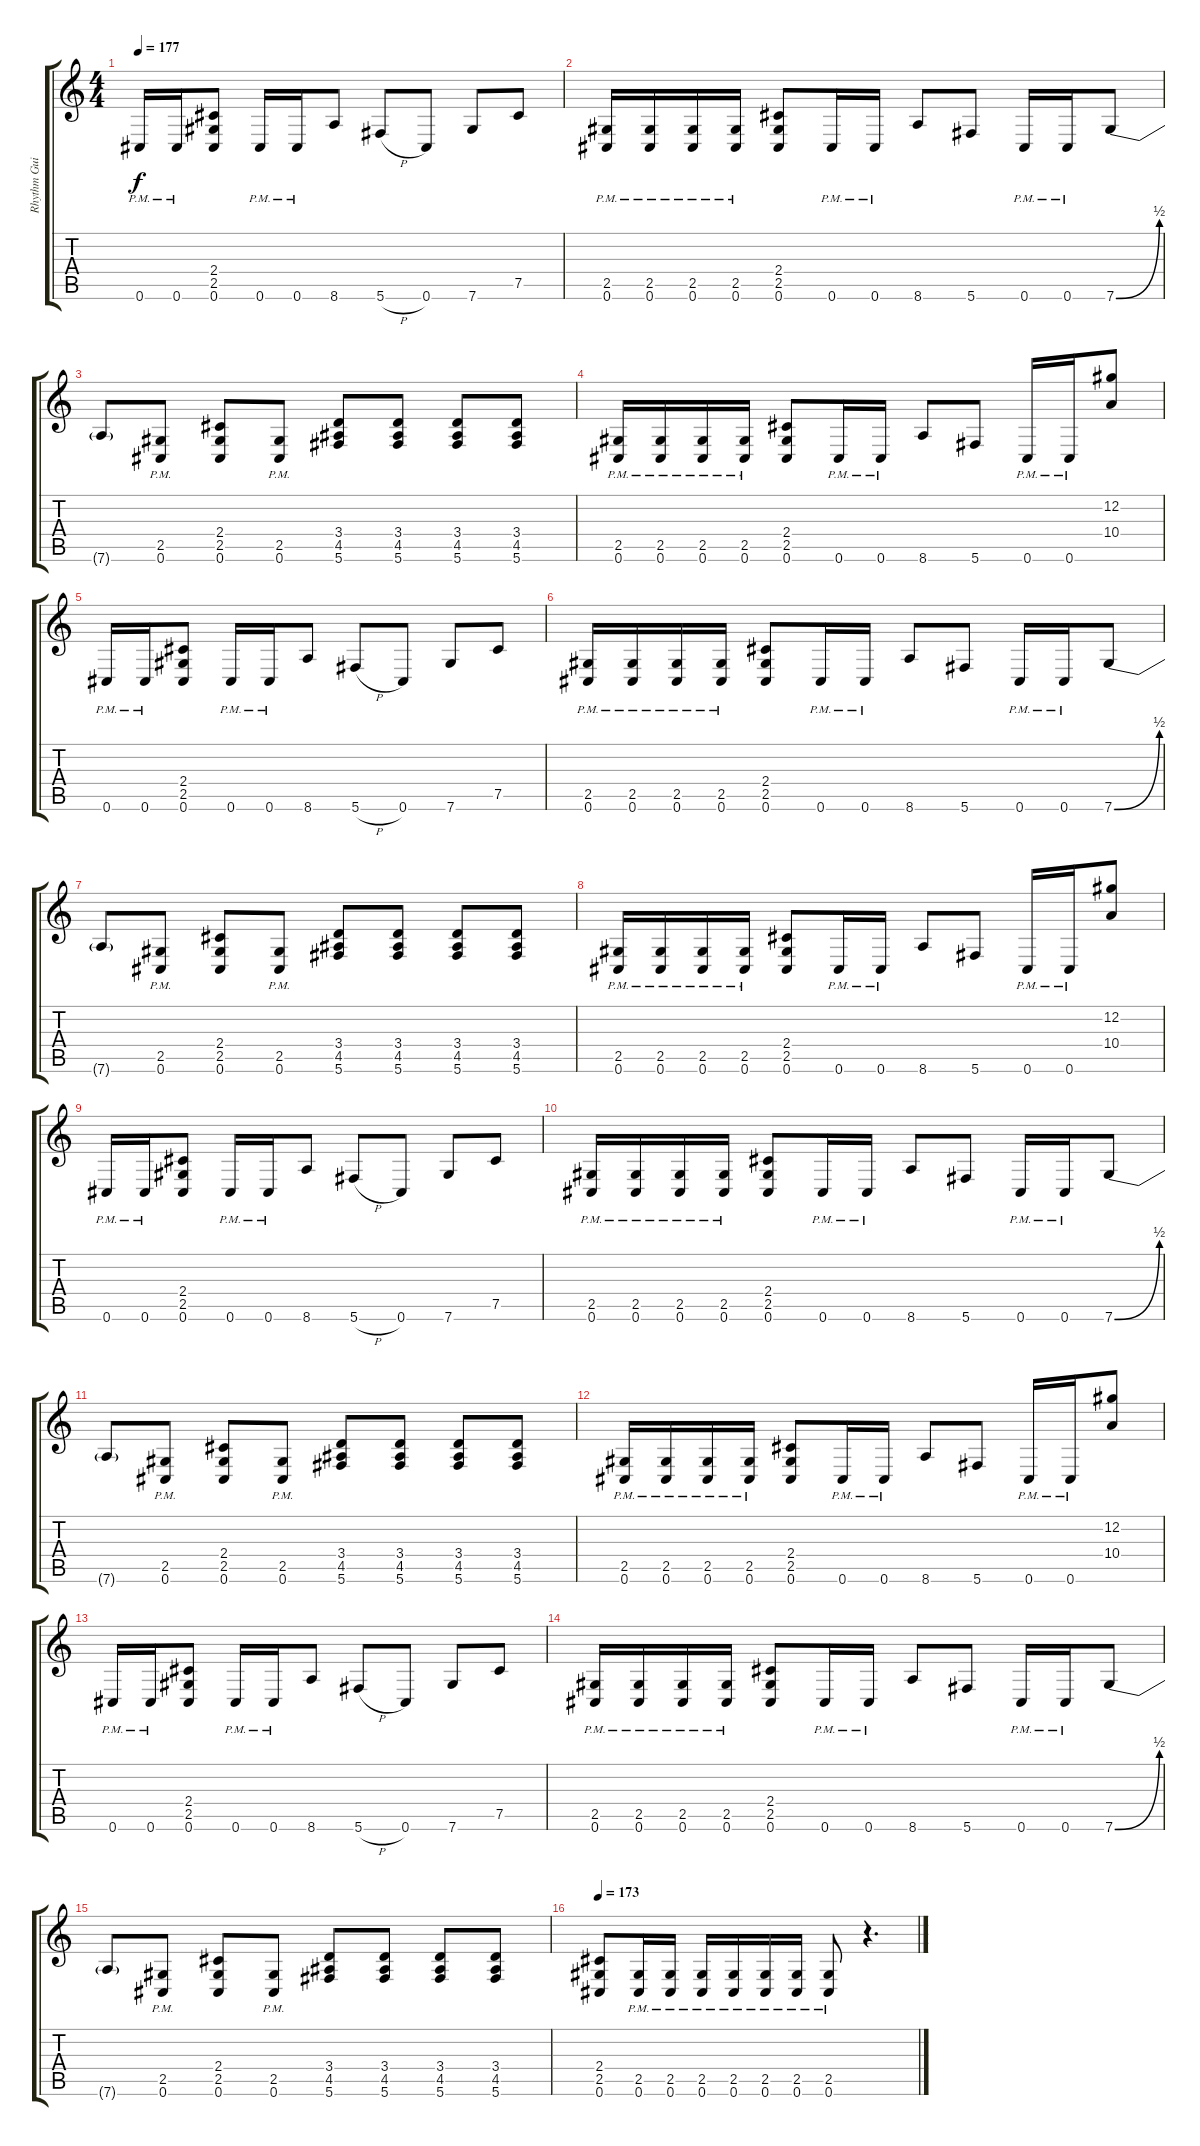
\track ("Rhythm Guitar 1" "Rhythm Gui") {instrument distortionguitar}
\staff {score tabs}
\tuning (Db4 Ab3 E3 B2 Gb2 Db2) {hide}
\ts (4 4)
\tempo 177
\clef g2
\ks c
0.6{pm}.16{dy f} 0.6{pm}.16 (2.4 2.5 0.6).8 0.6{pm}.16 0.6{pm}.16 8.6.8 5.6{h}.8 0.6.8 7.6.8 7.5.8 |
(2.5{pm} 0.6{pm}).16 (2.5{pm} 0.6{pm}).16 (2.5{pm} 0.6{pm}).16 (2.5{pm} 0.6{pm}).16 (2.4 2.5 0.6).8 0.6{pm}.16 0.6{pm}.16 8.6.8 5.6.8 0.6{pm}.16 0.6{pm}.16 7.6{be (bend 0 0 60 2)}.8 |
7.6{t}.8 (2.5{pm} 0.6{pm}).8 (2.4 2.5 0.6).8 (2.5{pm} 0.6{pm}).8 (3.4 4.5 5.6).8 (3.4 4.5 5.6).8 (3.4 4.5 5.6).8 (3.4 4.5 5.6).8 |
(2.5{pm} 0.6{pm}).16 (2.5{pm} 0.6{pm}).16 (2.5{pm} 0.6{pm}).16 (2.5{pm} 0.6{pm}).16 (2.4 2.5 0.6).8 0.6{pm}.16 0.6{pm}.16 8.6.8 5.6.8 0.6{pm}.16 0.6{pm}.16 (12.2 10.4).8 |
0.6{pm}.16 0.6{pm}.16 (2.4 2.5 0.6).8 0.6{pm}.16 0.6{pm}.16 8.6.8 5.6{h}.8 0.6.8 7.6.8 7.5.8 |
(2.5{pm} 0.6{pm}).16 (2.5{pm} 0.6{pm}).16 (2.5{pm} 0.6{pm}).16 (2.5{pm} 0.6{pm}).16 (2.4 2.5 0.6).8 0.6{pm}.16 0.6{pm}.16 8.6.8 5.6.8 0.6{pm}.16 0.6{pm}.16 7.6{be (bend 0 0 60 2)}.8 |
7.6{t}.8 (2.5{pm} 0.6{pm}).8 (2.4 2.5 0.6).8 (2.5{pm} 0.6{pm}).8 (3.4 4.5 5.6).8 (3.4 4.5 5.6).8 (3.4 4.5 5.6).8 (3.4 4.5 5.6).8 |
(2.5{pm} 0.6{pm}).16 (2.5{pm} 0.6{pm}).16 (2.5{pm} 0.6{pm}).16 (2.5{pm} 0.6{pm}).16 (2.4 2.5 0.6).8 0.6{pm}.16 0.6{pm}.16 8.6.8 5.6.8 0.6{pm}.16 0.6{pm}.16 (12.2 10.4).8 |
0.6{pm}.16 0.6{pm}.16 (2.4 2.5 0.6).8 0.6{pm}.16 0.6{pm}.16 8.6.8 5.6{h}.8 0.6.8 7.6.8 7.5.8 |
(2.5{pm} 0.6{pm}).16 (2.5{pm} 0.6{pm}).16 (2.5{pm} 0.6{pm}).16 (2.5{pm} 0.6{pm}).16 (2.4 2.5 0.6).8 0.6{pm}.16 0.6{pm}.16 8.6.8 5.6.8 0.6{pm}.16 0.6{pm}.16 7.6{be (bend 0 0 60 2)}.8 |
7.6{t}.8 (2.5{pm} 0.6{pm}).8 (2.4 2.5 0.6).8 (2.5{pm} 0.6{pm}).8 (3.4 4.5 5.6).8 (3.4 4.5 5.6).8 (3.4 4.5 5.6).8 (3.4 4.5 5.6).8 |
(2.5{pm} 0.6{pm}).16 (2.5{pm} 0.6{pm}).16 (2.5{pm} 0.6{pm}).16 (2.5{pm} 0.6{pm}).16 (2.4 2.5 0.6).8 0.6{pm}.16 0.6{pm}.16 8.6.8 5.6.8 0.6{pm}.16 0.6{pm}.16 (12.2 10.4).8 |
0.6{pm}.16 0.6{pm}.16 (2.4 2.5 0.6).8 0.6{pm}.16 0.6{pm}.16 8.6.8 5.6{h}.8 0.6.8 7.6.8 7.5.8 |
(2.5{pm} 0.6{pm}).16 (2.5{pm} 0.6{pm}).16 (2.5{pm} 0.6{pm}).16 (2.5{pm} 0.6{pm}).16 (2.4 2.5 0.6).8 0.6{pm}.16 0.6{pm}.16 8.6.8 5.6.8 0.6{pm}.16 0.6{pm}.16 7.6{be (bend 0 0 60 2)}.8 |
7.6{t}.8 (2.5{pm} 0.6{pm}).8 (2.4 2.5 0.6).8 (2.5{pm} 0.6{pm}).8 (3.4 4.5 5.6).8 (3.4 4.5 5.6).8 (3.4 4.5 5.6).8 (3.4 4.5 5.6).8 |
\tempo 173
(2.4 2.5 0.6).8 (2.5{pm} 0.6{pm}).16 (2.5{pm} 0.6{pm}).16 (2.5{pm} 0.6{pm}).16 (2.5{pm} 0.6{pm}).16 (2.5{pm} 0.6{pm}).16 (2.5{pm} 0.6{pm}).16 (2.5{pm} 0.6{pm}).8 r.4{d}
